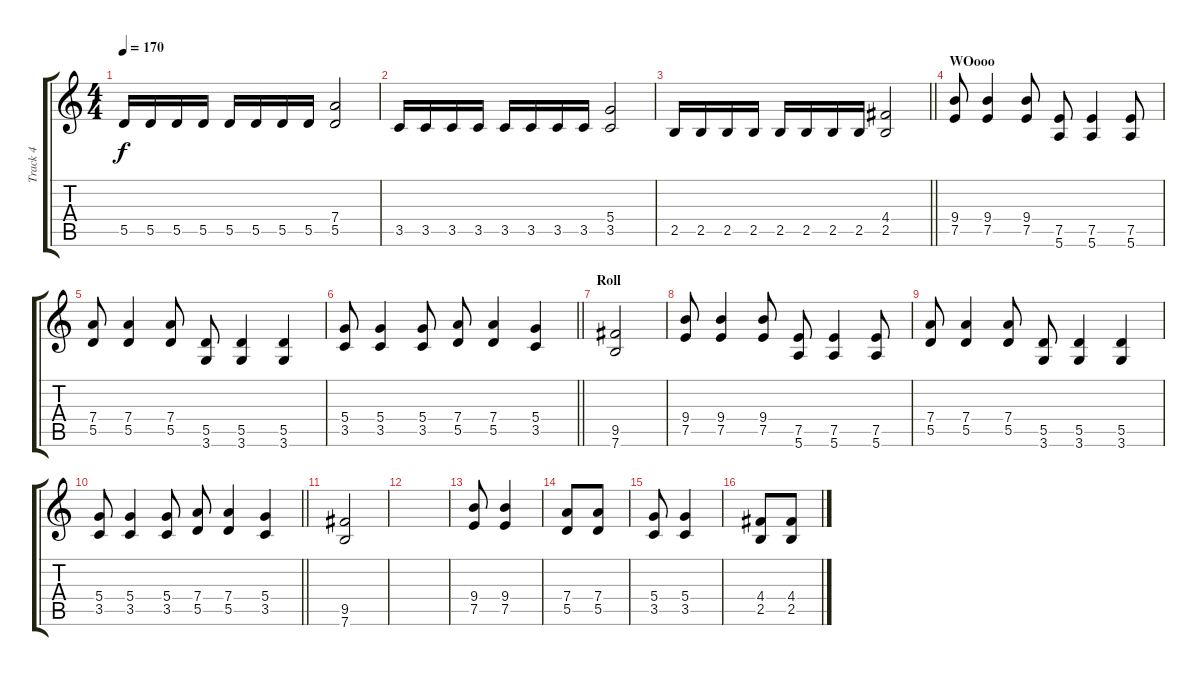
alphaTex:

\track ("Track 4" "Track 4") {instrument distortionguitar}
\staff {score tabs}
\tuning (E4 B3 G3 D3 A2 E2) {hide}
\ts (4 4)
\tempo 170
\clef g2
\ks c
5.5.16{dy f} 5.5.16 5.5.16 5.5.16 5.5.16 5.5.16 5.5.16 5.5.16 (7.4 5.5).2 |
3.5.16 3.5.16 3.5.16 3.5.16 3.5.16 3.5.16 3.5.16 3.5.16 (5.4 3.5).2 |
\barLineRight lightlight
2.5.16 2.5.16 2.5.16 2.5.16 2.5.16 2.5.16 2.5.16 2.5.16 (4.4 2.5).2 |
\section ("" "WOooo")
(9.4 7.5).8 (9.4 7.5).4 (9.4 7.5).8 (7.5 5.6).8 (7.5 5.6).4 (7.5 5.6).8 |
(7.4 5.5).8 (7.4 5.5).4 (7.4 5.5).8 (5.5 3.6).8 (5.5 3.6).4 (5.5 3.6).4 |
\barLineRight lightlight
(5.4 3.5).8 (5.4 3.5).4 (5.4 3.5).8 (7.4 5.5).8 (7.4 5.5).4 (5.4 3.5).4 |
\section ("" "Roll")
(9.5 7.6).2 |
(9.4 7.5).8 (9.4 7.5).4 (9.4 7.5).8 (7.5 5.6).8 (7.5 5.6).4 (7.5 5.6).8 |
(7.4 5.5).8 (7.4 5.5).4 (7.4 5.5).8 (5.5 3.6).8 (5.5 3.6).4 (5.5 3.6).4 |
\barLineRight lightlight
(5.4 3.5).8 (5.4 3.5).4 (5.4 3.5).8 (7.4 5.5).8 (7.4 5.5).4 (5.4 3.5).4 |
(9.5 7.6).2 |
|
(9.4 7.5).8 (9.4 7.5).4 |
(7.4 5.5).8 (7.4 5.5).8 |
(5.4 3.5).8 (5.4 3.5).4 |
(4.4 2.5).8 (4.4 2.5).8
